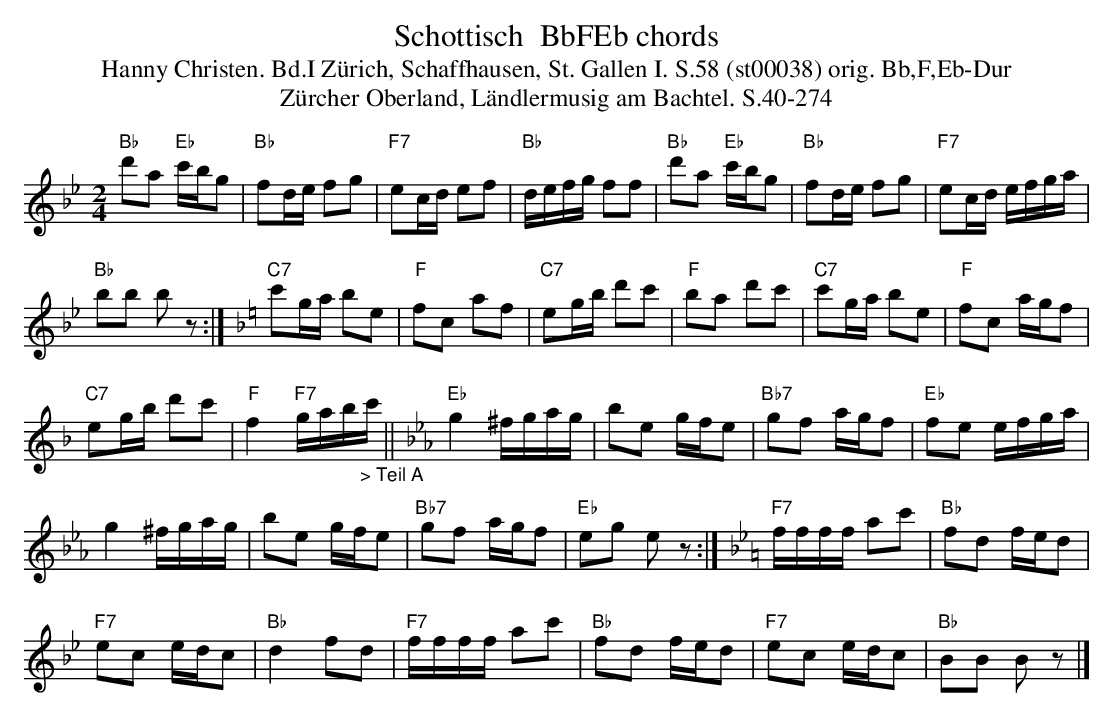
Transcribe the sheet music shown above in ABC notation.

X:1
T: Schottisch  BbFEb chords
T:Hanny Christen. Bd.I Zürich, Schaffhausen, St. Gallen I. S.58 (st00038) orig. Bb,F,Eb-Dur
T: Z\"urcher Oberland, L\"andlermusig am Bachtel. S.40-274
M:2/4
L:1/16
K:Bb %%MIDI gchordon
"Bb"d'2a2 "Eb"c'bg2 | "Bb"f2de f2g2 | "F7"e2cd e2f2 | "Bb"defg f2f2 | "Bb"d'2a2 "Eb"c'bg2 | "Bb"f2de f2g2 | "F7"e2cd efga |
"Bb"b2b2 b2z2 :| [K:F] "C7"c'2ga b2e2 | "F"f2c2 a2f2 | "C7"e2gb d'2c'2 | "F"b2a2 d'2c'2 | "C7"c'2ga b2e2 | "F"f2c2 agf2 |
"C7"e2gb d'2c'2 | "F"f4 "F7"gab"_> Teil A"c' || [K:Eb] "Eb"g4 ^fgag | b2e2 gfe2 | "Bb7"g2f2 agf2 | "Eb"f2e2 efga |
g4 ^fgag | b2e2 gfe2 | "Bb7"g2f2 agf2 | "Eb"e2g2 e2z2 :| [K:Bb] "F7"ffff a2c'2 | "Bb"f2d2 fed2 |
"F7"e2c2 edc2 | "Bb"d4f2d2 | "F7"ffff a2c'2 | "Bb"f2d2 fed2 | "F7"e2c2 edc2 | "Bb"B2B2 B2z2 |]
